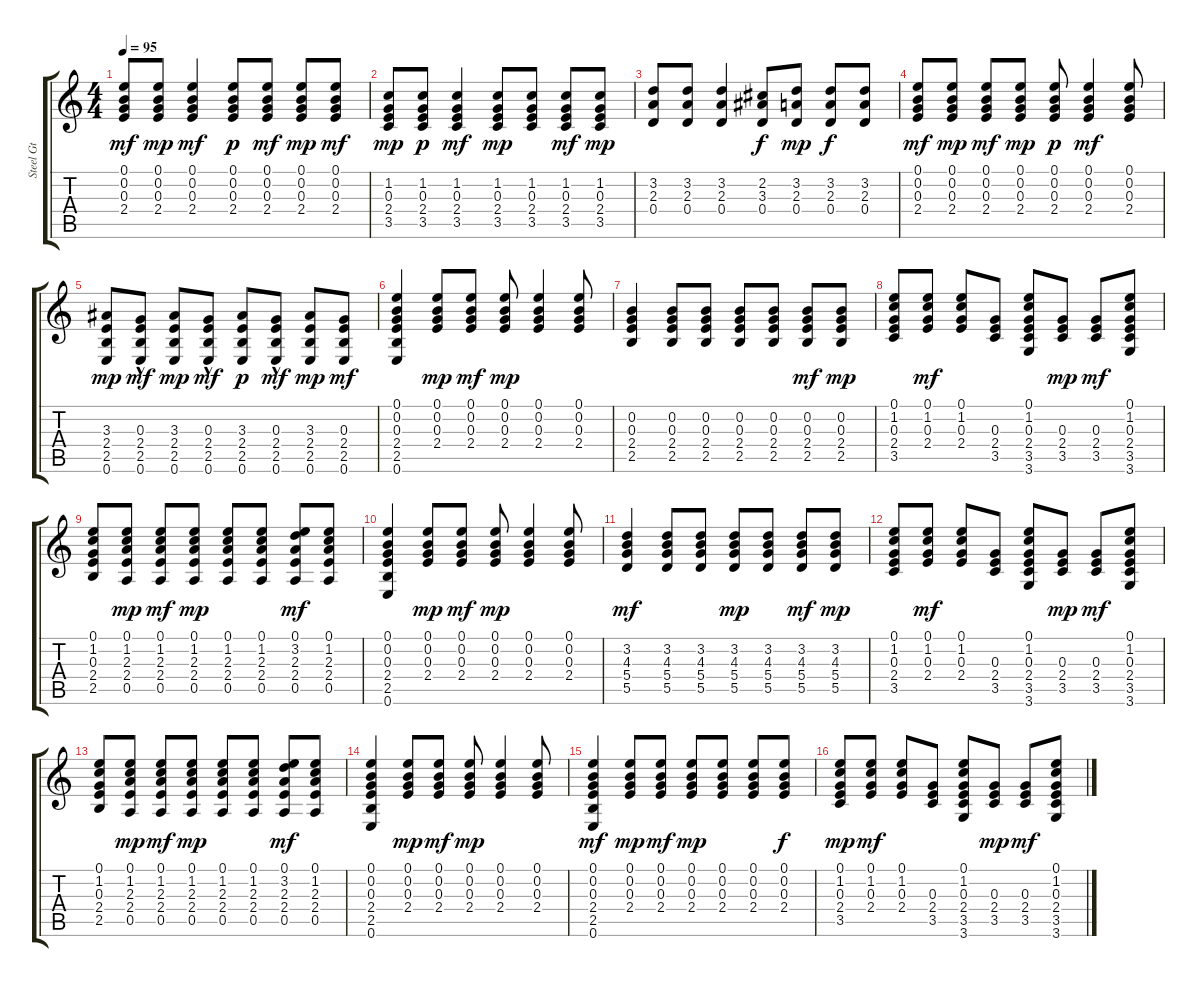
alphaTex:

\track ("Steel Gt" "Steel Gt") {instrument acousticguitarsteel}
\staff {score tabs}
\tuning (E4 B3 G3 D3 A2 E2) {hide}
\ts (4 4)
\tempo 95
\clef g2
\ks c
(0.1 0.2 0.3 2.4).8{dy mf} (0.1 0.2 0.3 2.4).8{dy mp} (0.1 0.2 0.3 2.4).4{dy mf} (0.1 0.2 0.3 2.4).8{dy p} (0.1 0.2 0.3 2.4).8{dy mf} (0.1 0.2 0.3 2.4).8{dy mp} (0.1 0.2 0.3 2.4).8{dy mf} |
(1.2 0.3 2.4 3.5).8{dy mp} (1.2 0.3 2.4 3.5).8{dy p} (1.2 0.3 2.4 3.5).4{dy mf} (1.2 0.3 2.4 3.5).8{dy mp} (1.2 0.3 2.4 3.5).8 (1.2 0.3 2.4 3.5).8{dy mf} (1.2 0.3 2.4 3.5).8{dy mp} |
(3.2 2.3 0.4).8 (3.2 2.3 0.4).8 (3.2 2.3 0.4).4 (2.2 3.3 0.4).8{dy f} (3.2 2.3 0.4).8{dy mp} (3.2 2.3 0.4).8{dy f} (3.2 2.3 0.4).8 |
(0.1 0.2 0.3 2.4).8{dy mf} (0.1 0.2 0.3 2.4).8{dy mp} (0.1 0.2 0.3 2.4).8{dy mf} (0.1 0.2 0.3 2.4).8{dy mp} (0.1 0.2 0.3 2.4).8{dy p} (0.1 0.2 0.3 2.4).4{dy mf} (0.1 0.2 0.3 2.4).8 |
(3.3 2.4 2.5 0.6).8{dy mp} (0.3{hac} 2.4{hac} 2.5{hac} 0.6).8{dy mf} (3.3 2.4 2.5 0.6).8{dy mp} (0.3{hac} 2.4{hac} 2.5{hac} 0.6).8{dy mf} (3.3 2.4 2.5 0.6).8{dy p} (0.3 2.4{hac} 2.5 0.6).8{dy mf} (3.3 2.4 2.5 0.6).8{dy mp} (0.3 2.4 2.5 0.6).8{dy mf} |
(0.1 0.2 0.3 2.4 2.5 0.6).4 (0.1 0.2 0.3 2.4).8{dy mp} (0.1 0.2 0.3 2.4).8{dy mf} (0.1 0.2 0.3 2.4).8{dy mp} (0.1 0.2 0.3 2.4).4 (0.1 0.2 0.3 2.4).8 |
(0.2 0.3 2.4 2.5).4 (0.2 0.3 2.4 2.5).8 (0.2 0.3 2.4 2.5).8 (0.2 0.3 2.4 2.5).8 (0.2 0.3 2.4 2.5).8 (0.2 0.3 2.4 2.5).8{dy mf} (0.2 0.3 2.4 2.5).8{dy mp} |
(0.1 1.2 0.3 2.4 3.5).8 (0.1 1.2 0.3 2.4).8{dy mf} (0.1 1.2 0.3 2.4).8 (0.3 2.4 3.5).8 (0.1 1.2 0.3 2.4 3.5 3.6).8 (0.3 2.4 3.5).8{dy mp} (0.3 2.4 3.5).8{dy mf} (0.1 1.2 0.3 2.4 3.5 3.6).8 |
(0.1 1.2 0.3 2.4 2.5).8 (0.1 1.2 2.3 2.4 0.5).8{dy mp} (0.1 1.2 2.3 2.4 0.5).8{dy mf} (0.1 1.2 2.3 2.4 0.5).8{dy mp} (0.1 1.2 2.3 2.4 0.5).8 (0.1 1.2 2.3 2.4 0.5).8 (0.1 3.2 2.3 2.4 0.5).8{dy mf} (0.1 1.2 2.3 2.4 0.5).8 |
(0.1 0.2 0.3 2.4 2.5 0.6).4 (0.1 0.2 0.3 2.4).8{dy mp} (0.1 0.2 0.3 2.4).8{dy mf} (0.1 0.2 0.3 2.4).8{dy mp} (0.1 0.2 0.3 2.4).4 (0.1 0.2 0.3 2.4).8 |
(3.2 4.3 5.4 5.5).4{dy mf} (3.2 4.3 5.4 5.5).8 (3.2 4.3 5.4 5.5).8 (3.2 4.3 5.4 5.5).8{dy mp} (3.2 4.3 5.4 5.5).8 (3.2 4.3 5.4 5.5).8{dy mf} (3.2 4.3 5.4 5.5).8{dy mp} |
(0.1 1.2 0.3 2.4 3.5).8 (0.1 1.2 0.3 2.4).8{dy mf} (0.1 1.2 0.3 2.4).8 (0.3 2.4 3.5).8 (0.1 1.2 0.3 2.4 3.5 3.6).8 (0.3 2.4 3.5).8{dy mp} (0.3 2.4 3.5).8{dy mf} (0.1 1.2 0.3 2.4 3.5 3.6).8 |
(0.1 1.2 0.3 2.4 2.5).8 (0.1 1.2 2.3 2.4 0.5).8{dy mp} (0.1 1.2 2.3 2.4 0.5).8{dy mf} (0.1 1.2 2.3 2.4 0.5).8{dy mp} (0.1 1.2 2.3 2.4 0.5).8 (0.1 1.2 2.3 2.4 0.5).8 (0.1 3.2 2.3 2.4 0.5).8{dy mf} (0.1 1.2 2.3 2.4 0.5).8 |
(0.1 0.2 0.3 2.4 2.5 0.6).4 (0.1 0.2 0.3 2.4).8{dy mp} (0.1 0.2 0.3 2.4).8{dy mf} (0.1 0.2 0.3 2.4).8{dy mp} (0.1 0.2 0.3 2.4).4 (0.1 0.2 0.3 2.4).8 |
(0.1 0.2 0.3 2.4 2.5 0.6).4{dy mf} (0.1 0.2 0.3 2.4).8{dy mp} (0.1 0.2 0.3 2.4).8{dy mf} (0.1 0.2 0.3 2.4).8{dy mp} (0.1 0.2 0.3 2.4).8 (0.1 0.2 0.3 2.4).8 (0.1 0.2 0.3 2.4).8{dy f} |
(0.1 1.2 0.3 2.4 3.5).8{dy mp} (0.1 1.2 0.3 2.4).8{dy mf} (0.1 1.2 0.3 2.4).8 (0.3 2.4 3.5).8 (0.1 1.2 0.3 2.4 3.5 3.6).8 (0.3 2.4 3.5).8{dy mp} (0.3 2.4 3.5).8{dy mf} (0.1 1.2 0.3 2.4 3.5 3.6).8
